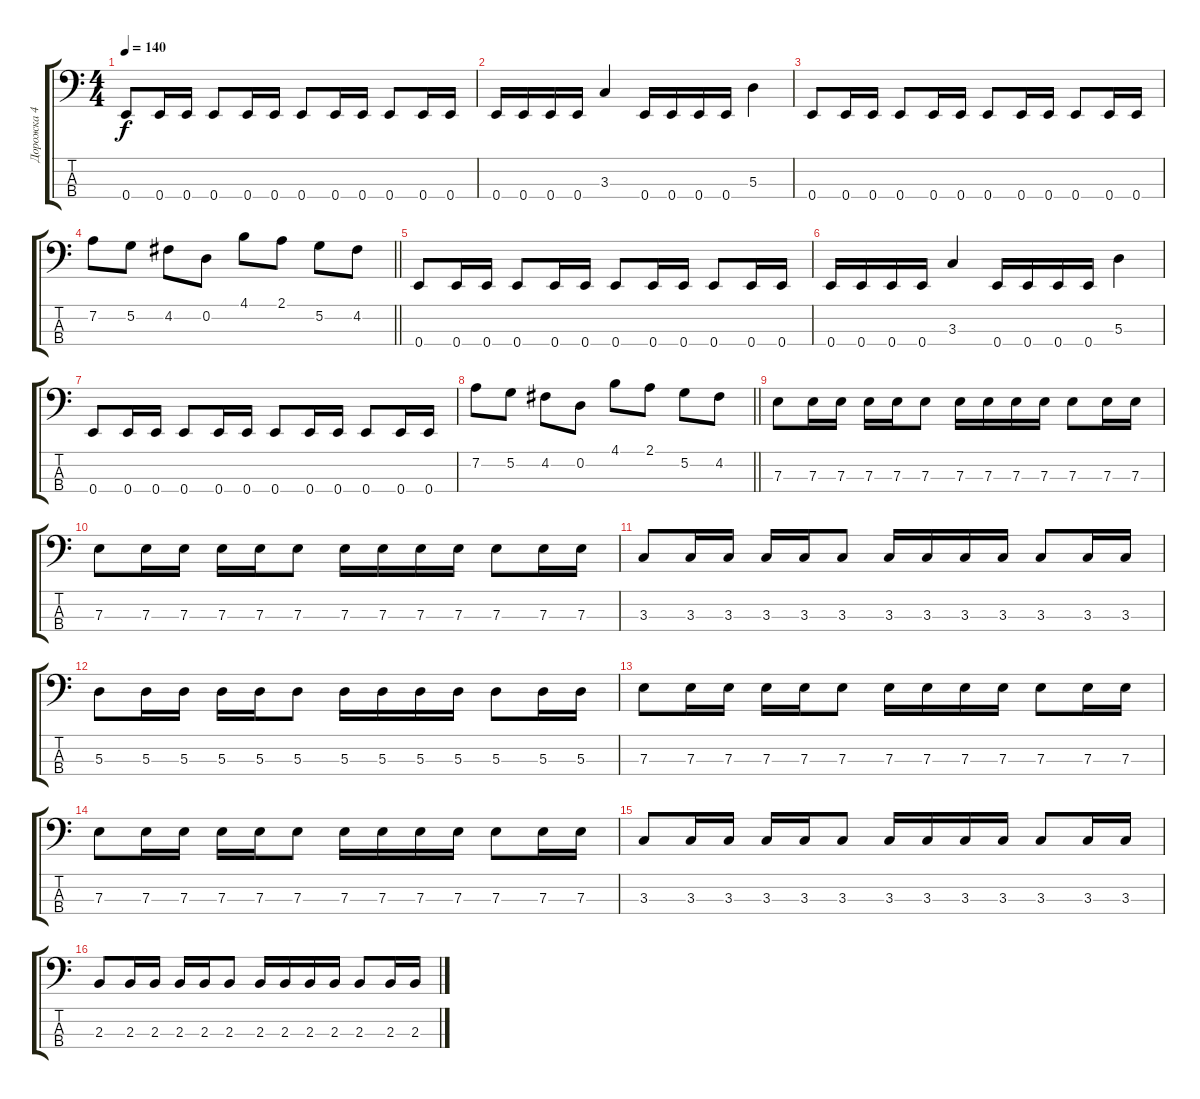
\track ("Дорожка 4" "Дорожка 4") {instrument electricbasspick}
\staff {score tabs}
\tuning (G2 D2 A1 E1) {hide}
\ts (4 4)
\tempo 140
\clef f4
\ks c
0.4.8{dy f} 0.4.16 0.4.16 0.4.8 0.4.16 0.4.16 0.4.8 0.4.16 0.4.16 0.4.8 0.4.16 0.4.16 |
0.4.16 0.4.16 0.4.16 0.4.16 3.3.4 0.4.16 0.4.16 0.4.16 0.4.16 5.3.4 |
0.4.8 0.4.16 0.4.16 0.4.8 0.4.16 0.4.16 0.4.8 0.4.16 0.4.16 0.4.8 0.4.16 0.4.16 |
\barLineRight lightlight
7.2.8 5.2.8 4.2.8 0.2.8 4.1.8 2.1.8 5.2.8 4.2.8 |
0.4.8 0.4.16 0.4.16 0.4.8 0.4.16 0.4.16 0.4.8 0.4.16 0.4.16 0.4.8 0.4.16 0.4.16 |
0.4.16 0.4.16 0.4.16 0.4.16 3.3.4 0.4.16 0.4.16 0.4.16 0.4.16 5.3.4 |
0.4.8 0.4.16 0.4.16 0.4.8 0.4.16 0.4.16 0.4.8 0.4.16 0.4.16 0.4.8 0.4.16 0.4.16 |
\barLineRight lightlight
7.2.8 5.2.8 4.2.8 0.2.8 4.1.8 2.1.8 5.2.8 4.2.8 |
7.3.8 7.3.16 7.3.16 7.3.16 7.3.16 7.3.8 7.3.16 7.3.16 7.3.16 7.3.16 7.3.8 7.3.16 7.3.16 |
7.3.8 7.3.16 7.3.16 7.3.16 7.3.16 7.3.8 7.3.16 7.3.16 7.3.16 7.3.16 7.3.8 7.3.16 7.3.16 |
3.3.8 3.3.16 3.3.16 3.3.16 3.3.16 3.3.8 3.3.16 3.3.16 3.3.16 3.3.16 3.3.8 3.3.16 3.3.16 |
5.3.8 5.3.16 5.3.16 5.3.16 5.3.16 5.3.8 5.3.16 5.3.16 5.3.16 5.3.16 5.3.8 5.3.16 5.3.16 |
7.3.8 7.3.16 7.3.16 7.3.16 7.3.16 7.3.8 7.3.16 7.3.16 7.3.16 7.3.16 7.3.8 7.3.16 7.3.16 |
7.3.8 7.3.16 7.3.16 7.3.16 7.3.16 7.3.8 7.3.16 7.3.16 7.3.16 7.3.16 7.3.8 7.3.16 7.3.16 |
3.3.8 3.3.16 3.3.16 3.3.16 3.3.16 3.3.8 3.3.16 3.3.16 3.3.16 3.3.16 3.3.8 3.3.16 3.3.16 |
2.3.8 2.3.16 2.3.16 2.3.16 2.3.16 2.3.8 2.3.16 2.3.16 2.3.16 2.3.16 2.3.8 2.3.16 2.3.16
